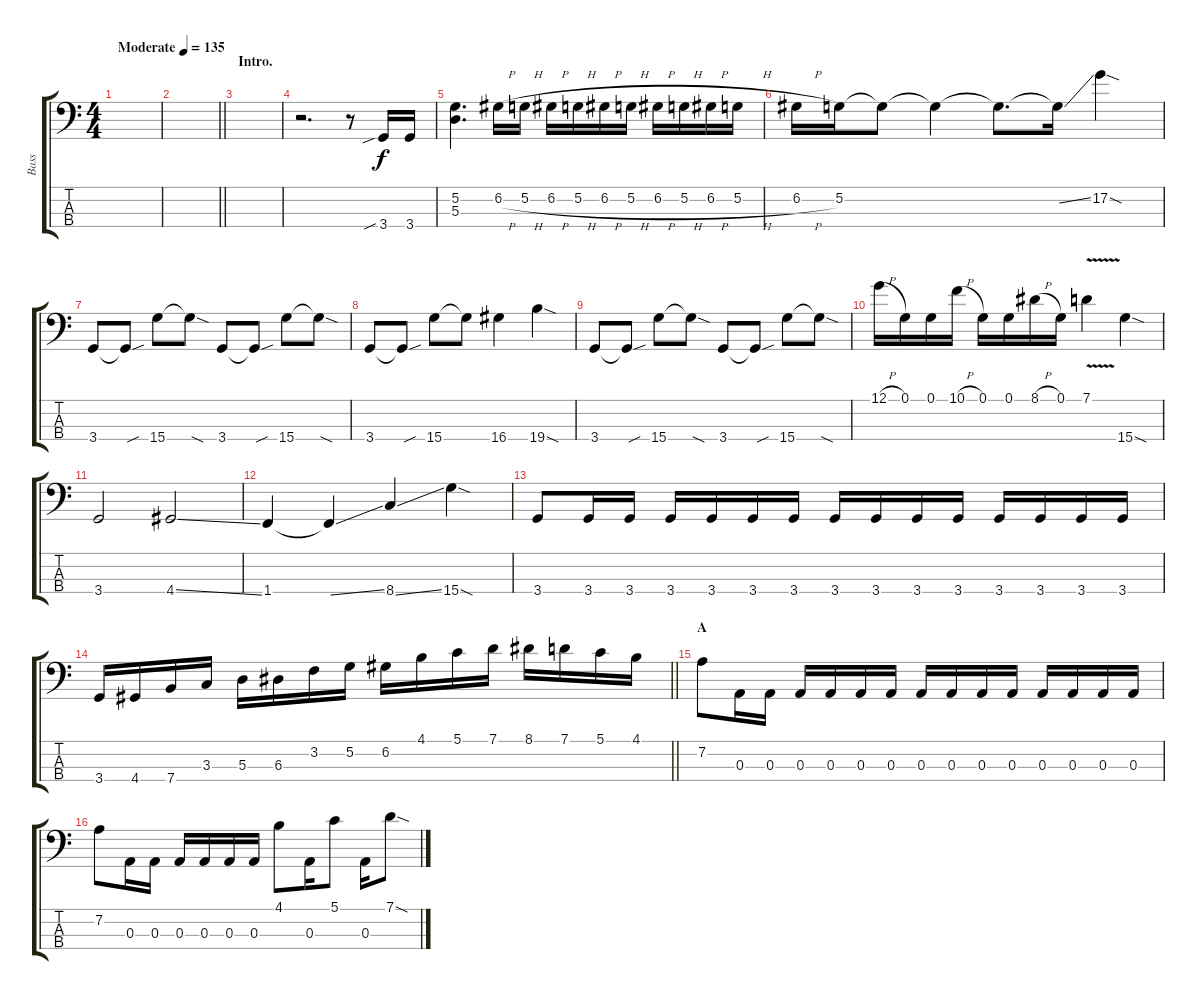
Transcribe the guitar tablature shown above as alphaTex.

\track ("Bass" "Bass") {instrument electricbassfinger}
\staff {score tabs}
\tuning (G2 D2 A1 E1) {hide}
\ts (4 4)
\tempo (135 "Moderate")
\clef f4
\ks c
|
\barLineRight lightlight
|
\section ("" "Intro.")
|
r.2{d} r.8 3.4{sib}.16 3.4.16 |
(5.2 5.3).4{d} 6.2{h}.16 5.2{h}.16 6.2{h}.16 5.2{h}.16 6.2{h}.16 5.2{h}.16 6.2{h}.16 5.2{h}.16 6.2{h}.16 5.2{h}.16 |
6.2{h}.16 5.2.16 5.2{t}.8 5.2{t}.4 5.2{t}.8{d} 5.2{ss t}.16 17.2{sod}.4 |
3.4.8 3.4{sou t}.8 15.4.8 15.4{sod t}.8 3.4.8 3.4{sou t}.8 15.4.8 15.4{sod t}.8 |
3.4.8 3.4{sou t}.8 15.4.8 15.4{t}.8 16.4.4 19.4{sod}.4 |
3.4.8 3.4{sou t}.8 15.4.8 15.4{sod t}.8 3.4.8 3.4{sou t}.8 15.4.8 15.4{sod t}.8 |
12.1{h}.16 0.1.16 0.1.16 10.1{h}.16 0.1.16 0.1.16 8.1{h}.16 0.1.16 7.1{v}.4 15.4{sod}.4 |
3.4.2 4.4{ss}.2 |
1.4.4 1.4{ss t}.4 8.4{ss}.4 15.4{sod}.4 |
3.4.8 3.4.16 3.4.16 3.4.16 3.4.16 3.4.16 3.4.16 3.4.16 3.4.16 3.4.16 3.4.16 3.4.16 3.4.16 3.4.16 3.4.16 |
\barLineRight lightlight
3.4.16 4.4.16 7.4.16 3.3.16 5.3.16 6.3.16 3.2.16 5.2.16 6.2.16 4.1.16 5.1.16 7.1.16 8.1.16 7.1.16 5.1.16 4.1.16 |
\section ("" "A")
7.2.8 0.3.16 0.3.16 0.3.16 0.3.16 0.3.16 0.3.16 0.3.16 0.3.16 0.3.16 0.3.16 0.3.16 0.3.16 0.3.16 0.3.16 |
7.2.8 0.3.16 0.3.16 0.3.16 0.3.16 0.3.16 0.3.16 4.1.8 0.3.16 5.1.8 0.3.16 7.1{sod}.8
